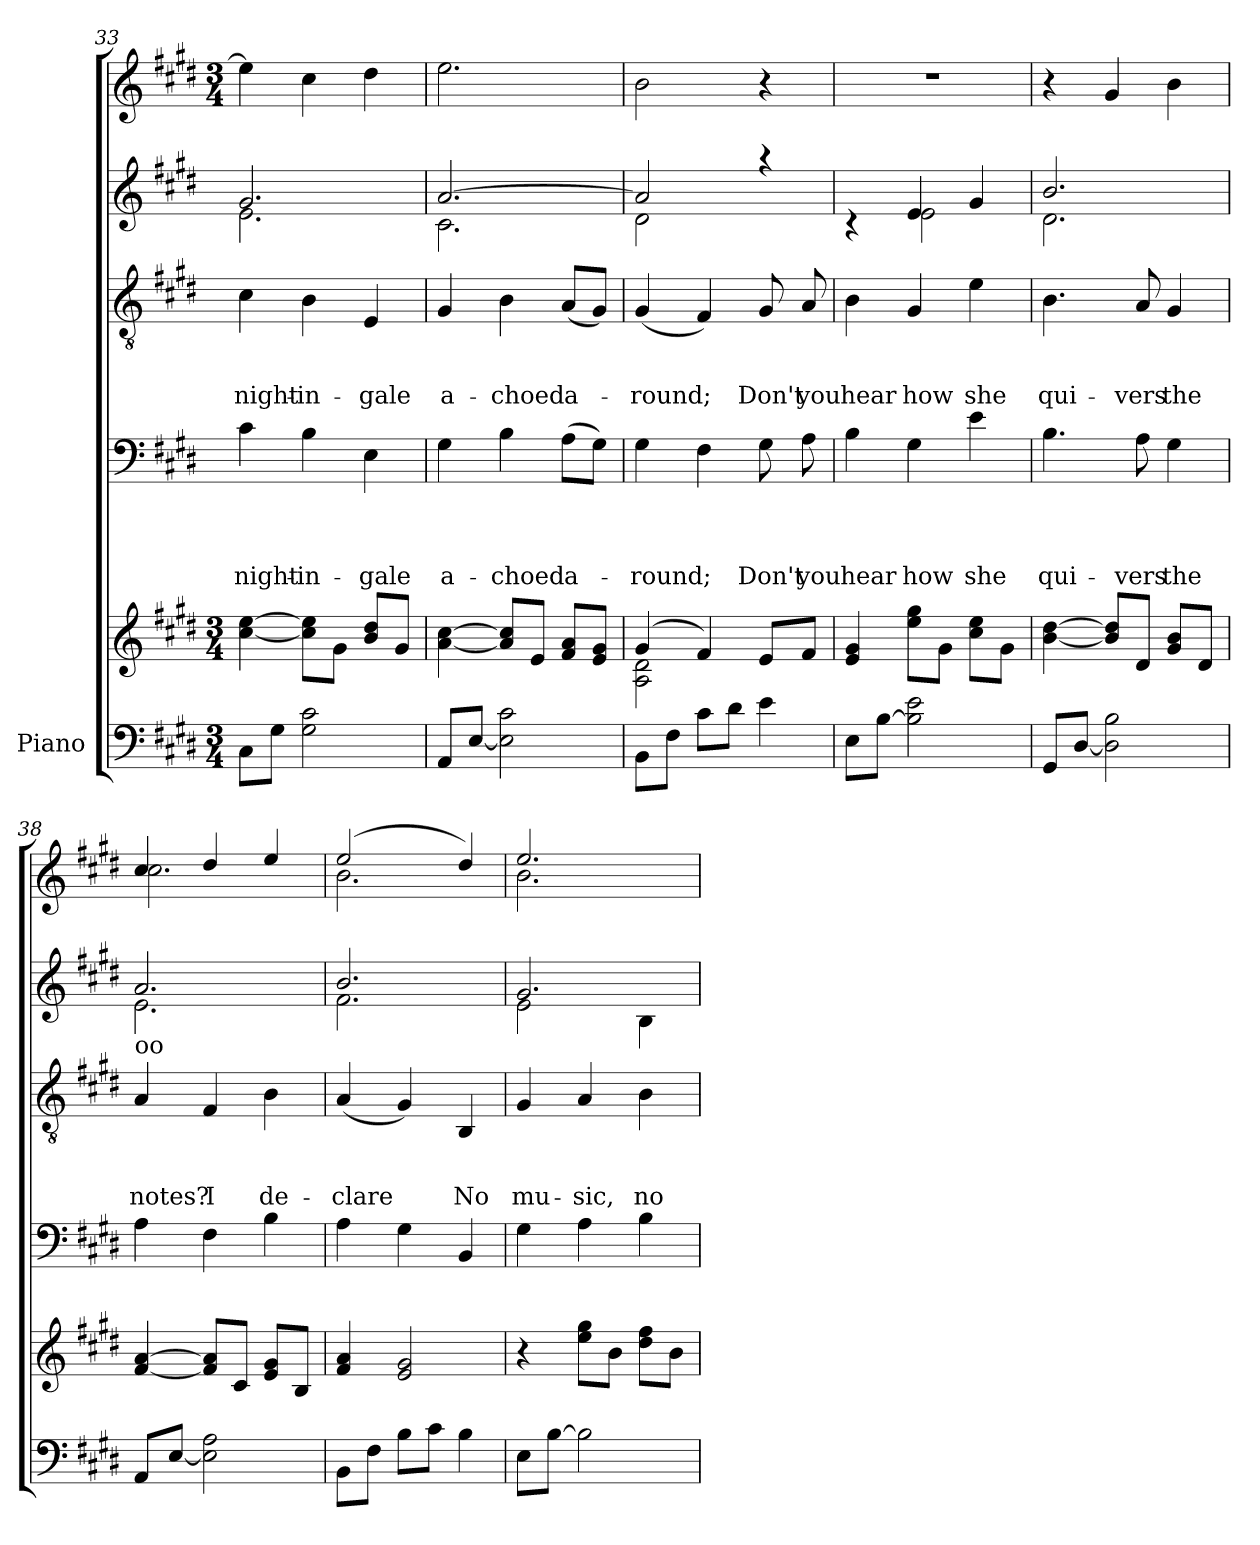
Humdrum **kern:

**kern	**kern	**kern	**text	**text	**text	**text	**kern	**text	**text	**text	**kern	**text	**kern	**text
*part5	*part5	*part4	*part4	*part4	*part4	*part4	*part3	*part3	*part3	*part3	*part2	*part2	*part1	*part1
*staff6	*staff5	*staff4	*staff4	*staff4	*staff4	*staff4	*staff3	*staff3	*staff3	*staff3	*staff2	*staff2	*staff1	*staff1
*I"Piano	*	*	*	*	*	*	*	*	*	*	*	*	*	*
*clefF4	*clefG2	*clefF4	*	*	*	*	*clefGv2	*	*	*	*clefG2	*	*clefG2	*
*k[f#c#g#d#]	*k[f#c#g#d#]	*k[f#c#g#d#]	*	*	*	*	*k[f#c#g#d#]	*	*	*	*k[f#c#g#d#]	*	*k[f#c#g#d#]	*
*E:	*E:	*E:	*	*	*	*	*E:	*	*	*	*E:	*	*E:	*
*M3/4	*M3/4	*	*	*	*	*	*	*	*	*	*	*	*M3/4	*
=33	=33	=33	=33	=33	=33	=33	=33	=33	=33	=33	=33	=33	=33	=33
!	!	!	!	!	!	!LO:LY:b	!	!	!	!LO:LY:b	!	!	!	!
*	*	*	*	*	*	*	*	*	*	*	*^	*	*	*
8C#\L	[<4cc#\ [>4ee\	4c#\	.	.	.	night-	4c#\	.	.	night-	2.g#/	2.e\	.	4ee\]	.
8G#\J	.	.	.	.	.	.	.	.	.	.	.	.	.	.	.
!	!	!	!	!	!	!LO:LY:b	!	!	!	!LO:LY:b	!	!	!	!	!
2G#\ 2c#\	8cc#\] 8ee\]L	4B\	.	.	.	-in-	4B\	.	.	-in-	.	.	.	4cc#\	.
.	8g#\J	.	.	.	.	.	.	.	.	.	.	.	.	.	.
!	!	!	!	!	!	!LO:LY:b	!	!	!	!LO:LY:b	!	!	!	!	!
.	8b/ 8dd#/L	4E\	.	.	.	-gale	4E/	.	.	-gale	.	.	.	4dd#\	.
.	8g#/J	.	.	.	.	.	.	.	.	.	.	.	.	.	.
=34	=34	=34	=34	=34	=34	=34	=34	=34	=34	=34	=34	=34	=34	=34	=34
!	!	!	!	!	!	!LO:LY:b	!	!	!	!LO:LY:b	!	!	!	!	!
8AA/L	[<4a\ [>4cc#\	4G#\	.	.	.	a-	4G#/	.	.	a-	[>2.a/	2.c#\	.	2.ee\	.
[<8E/J	.	.	.	.	.	.	.	.	.	.	.	.	.	.	.
!	!	!	!	!	!	!LO:LY:b	!	!	!	!LO:LY:b	!	!	!	!	!
2E\] 2c#\	8a/] 8cc#/]L	4B\	.	.	.	-choed	4B\	.	.	-choed	.	.	.	.	.
.	8e/J	.	.	.	.	.	.	.	.	.	.	.	.	.	.
!	!	!	!	!	!	!LO:LY:b	!	!	!	!LO:LY:b	!	!	!	!	!
.	8f#/ 8a/L	(>8A\L	.	.	.	a-	(<8A/L	.	.	a-	.	.	.	.	.
.	8e/ 8g#/J	8G#\J)	.	.	.	.	8G#/J)	.	.	.	.	.	.	.	.
=35	=35	=35	=35	=35	=35	=35	=35	=35	=35	=35	=35	=35	=35	=35	=35
*	*^	*	*	*	*	*	*	*	*	*	*	*	*	*	*
!	!	!	!	!	!	!	!LO:LY:b	!	!	!	!LO:LY:b	!	!	!	!	!
8BB\L	(4g#/	2A\ 2d#\	4G#\	.	.	.	-round;	(<4G#/	.	.	-round;	2a/]	2d#\	.	2b\	.
8F#\J	.	.	.	.	.	.	.	.	.	.	.	.	.	.	.	.
8c#\L	4f#/)	.	4F#\	.	.	.	.	4F#/)	.	.	.	.	.	.	.	.
8d#\J	.	.	.	.	.	.	.	.	.	.	.	.	.	.	.	.
!	!	!	!	!	!	!	!LO:LY:b	!	!	!	!LO:LY:b	!	!	!	!	!
4e\	8e/L	4ryy	8G#\	.	.	.	Don't	8G#/	.	.	Don't	4raa	4ryy	.	4r	.
!	!	!	!	!	!	!	!LO:LY:b	!	!	!	!LO:LY:b	!	!	!	!	!
.	8f#/J	.	8A\	.	.	.	you	8A/	.	.	you	.	.	.	.	.
*	*v	*v	*	*	*	*	*	*	*	*	*	*	*	*	*	*
=36	=36	=36	=36	=36	=36	=36	=36	=36	=36	=36	=36	=36	=36	=36	=36
!	!	!	!	!	!	!LO:LY:b	!	!	!	!LO:LY:b	!	!	!	!LO:N:vis=1	!
8E\L	4e/ 4g#/	4B\	.	.	.	hear	4B\	.	.	hear	4ryy	4rc	.	2.r	.
[>8B\J	.	.	.	.	.	.	.	.	.	.	.	.	.	.	.
!	!	!	!	!	!	!LO:LY:b	!	!	!	!LO:LY:b	!	!	!	!	!
2B\] 2e\	8ee\ 8gg#\L	4G#\	.	.	.	how	4G#/	.	.	how	4e/	2e\	.	.	.
.	8g#\J	.	.	.	.	.	.	.	.	.	.	.	.	.	.
!	!	!	!	!	!	!LO:LY:b	!	!	!	!LO:LY:b	!	!	!	!	!
.	8cc#\ 8ee\L	4e\	.	.	.	she	4e\	.	.	she	4g#/	.	.	.	.
.	8g#\J	.	.	.	.	.	.	.	.	.	.	.	.	.	.
=37	=37	=37	=37	=37	=37	=37	=37	=37	=37	=37	=37	=37	=37	=37	=37
!	!	!	!	!	!	!LO:LY:b	!	!	!	!LO:LY:b	!	!	!	!	!
8GG#/L	[<4b\ [>4dd#\	4.B\	.	.	.	qui-	4.B\	.	.	qui-	2.b/	2.d#\	.	4r	.
[<8D#/J	.	.	.	.	.	.	.	.	.	.	.	.	.	.	.
2D#\] 2B\	8b/] 8dd#/]L	.	.	.	.	.	.	.	.	.	.	.	.	4g#/	.
!	!	!	!	!	!	!LO:LY:b	!	!	!	!LO:LY:b	!	!	!	!	!
.	8d#/J	8A\	.	.	.	-vers	8A/	.	.	-vers	.	.	.	.	.
!	!	!	!	!	!	!LO:LY:b	!	!	!	!LO:LY:b	!	!	!	!	!
.	8g#/ 8b/L	4G#\	.	.	.	the	4G#/	.	.	the	.	.	.	4b\	.
.	8d#/J	.	.	.	.	.	.	.	.	.	.	.	.	.	.
!!LO:PB:g=z
=38	=38	=38	=38	=38	=38	=38	=38	=38	=38	=38	=38	=38	=38	=38	=38
!	!	!	!	!	!	!	!	!	!	!	!	!	!	!LO:TX:b:t=oo	!
!	!	!	!	!	!	!	!LO:TX:a:t=oo	!	!	!	!	!	!	!	!
!	!	!	!	!	!	!	!	!	!	!LO:LY:b	!	!	!	!	!
*	*	*	*	*	*	*	*	*	*	*	*	*	*	*^	*
8AA/L	[<4f#/ [>4a/	4A\	.	.	.	.	4A/	.	.	notes?	2.a/	2.e\	.	4cc#/	2.cc#\	.
[<8E/J	.	.	.	.	.	.	.	.	.	.	.	.	.	.	.	.
!	!	!	!	!	!	!	!	!	!	!LO:LY:b	!	!	!	!	!	!
2E\] 2A\	8f#/] 8a/]L	4F#\	.	.	.	.	4F#/	.	.	I	.	.	.	4dd#/	.	.
.	8c#/J	.	.	.	.	.	.	.	.	.	.	.	.	.	.	.
!	!	!	!	!	!	!	!	!	!	!LO:LY:b	!	!	!	!	!	!
.	8e/ 8g#/L	4B\	.	.	.	.	4B\	.	.	de-	.	.	.	4ee/	.	.
.	8B/J	.	.	.	.	.	.	.	.	.	.	.	.	.	.	.
=39	=39	=39	=39	=39	=39	=39	=39	=39	=39	=39	=39	=39	=39	=39	=39	=39
!	!	!	!	!	!	!	!	!	!	!LO:LY:b	!	!	!	!	!	!
8BB\L	4f#/ 4a/	4A\	.	.	.	.	(<4A/	.	.	-clare	2.b/	2.f#\	.	(2ee/	2.b\	.
8F#\J	.	.	.	.	.	.	.	.	.	.	.	.	.	.	.	.
8B\L	2e/ 2g#/	4G#\	.	.	.	.	4G#/)	.	.	.	.	.	.	.	.	.
8c#\J	.	.	.	.	.	.	.	.	.	.	.	.	.	.	.	.
!	!	!	!	!	!	!	!	!	!	!LO:LY:b	!	!	!	!	!	!
4B\	.	4BB/	.	.	.	.	4BB/	.	.	No	.	.	.	4dd#/)	.	.
=40	=40	=40	=40	=40	=40	=40	=40	=40	=40	=40	=40	=40	=40	=40	=40	=40
!	!	!	!	!	!	!	!	!	!	!LO:LY:b	!	!	!	!	!	!
8E\L	4r	4G#\	.	.	.	.	4G#/	.	.	mu-	2.g#/	2e\	.	2.ee/	2.b\	.
[>8B\J	.	.	.	.	.	.	.	.	.	.	.	.	.	.	.	.
!	!	!	!	!	!	!	!	!	!	!LO:LY:b	!	!	!	!	!	!
2B\]	8ee\ 8gg#\L	4A\	.	.	.	.	4A/	.	.	-sic,	.	.	.	.	.	.
.	8b\J	.	.	.	.	.	.	.	.	.	.	.	.	.	.	.
!	!	!	!	!	!	!	!	!	!	!LO:LY:b	!	!	!	!	!	!
.	8dd#\ 8ff#\L	4B\	.	.	.	.	4B\	.	.	no	.	4B\	.	.	.	.
.	8b\J	.	.	.	.	.	.	.	.	.	.	.	.	.	.	.
*	*	*	*	*	*	*	*	*	*	*	*v	*v	*	*	*	*
*	*	*	*	*	*	*	*	*	*	*	*	*	*v	*v	*
=	=	=	=	=	=	=	=	=	=	=	=	=	=	=
*-	*-	*-	*-	*-	*-	*-	*-	*-	*-	*-	*-	*-	*-	*-
